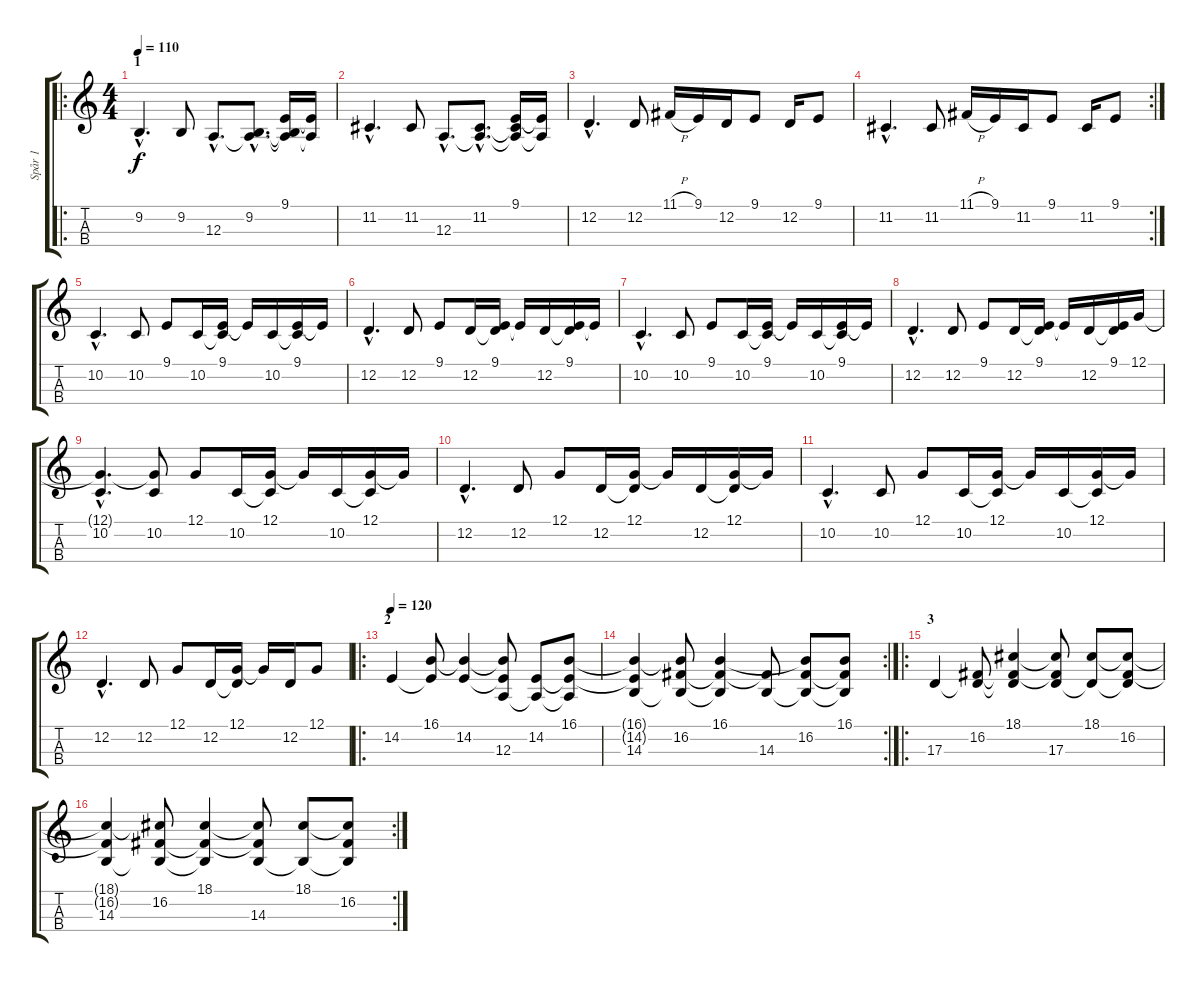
\track ("Spår 1" "Spår 1") {instrument violin}
\staff {score tabs}
\tuning (G3 D3 A2 E2) {hide}
\ro
\ts (4 4)
\section ("" "1")
\tempo 110
\clef g2
\ks c
9.2{hac}.4{d dy f} 9.2.8 12.3{hac}.8{d} (9.2{hac} 12.3{hac t}).8{d} (9.1 9.2{t} 12.3{t}).16 (9.1{t} 12.3{t}).16 |
11.2{hac}.4{d} 11.2.8 12.3{hac}.8{d} (11.2{hac} 12.3{hac t}).8{d} (9.1 11.2{t} 12.3{t}).16 (9.1{t} 12.3{t}).16 |
12.2{hac}.4{d} 12.2.8 11.1{h}.16 9.1.16 12.2.16 9.1.8 12.2.16 9.1.8 |
\rc 2
11.2{hac}.4{d} 11.2.8 11.1{h}.16 9.1.16 11.2.16 9.1.8 11.2.16 9.1.8 |
10.2{hac}.4{d} 10.2.8 9.1.8 10.2.16 (9.1 10.2{t}).16 9.1{t}.16 10.2.16 (9.1 10.2{t}).16 9.1{t}.16 |
12.2{hac}.4{d} 12.2.8 9.1.8 12.2.16 (9.1 12.2{t}).16 9.1{t}.16 12.2.16 (9.1 12.2{t}).16 9.1{t}.16 |
10.2{hac}.4{d} 10.2.8 9.1.8 10.2.16 (9.1 10.2{t}).16 9.1{t}.16 10.2.16 (9.1 10.2{t}).16 9.1{t}.16 |
12.2{hac}.4{d} 12.2.8 9.1.8 12.2.16 (9.1 12.2{t}).16 9.1{t}.16 12.2.16 (9.1 12.2{t}).16 12.1.16 |
(12.1{hac t} 10.2{hac}).4{d} (12.1{t} 10.2).8 12.1.8 10.2.16 (12.1 10.2{t}).16 12.1{t}.16 10.2.16 (12.1 10.2{t}).16 12.1{t}.16 |
12.2{hac}.4{d} 12.2.8 12.1.8 12.2.16 (12.1 12.2{t}).16 12.1{t}.16 12.2.16 (12.1 12.2{t}).16 12.1{t}.16 |
10.2{hac}.4{d} 10.2.8 12.1.8 10.2.16 (12.1 10.2{t}).16 12.1{t}.16 10.2.16 (12.1 10.2{t}).16 12.1{t}.16 |
12.2{hac}.4{d} 12.2.8 12.1.8 12.2.16 (12.1 12.2{t}).16 12.1{t}.16 12.2.16 12.1.8 |
\ro
\section ("" "2")
\tempo 120
14.2.4 (16.1 14.2{t}).8 (16.1{t} 14.2).4 (16.1{t} 14.2{t} 12.3).8 (14.2 12.3{t}).8 (16.1 14.2{t} 12.3{t}).8 |
\rc 2
(16.1{t} 14.2{t} 14.3).4 (16.1{t} 16.2 14.3{t}).8 (16.1 16.2{t} 14.3{t}).4 (16.2{t} 14.3).8 (16.1{t} 16.2 14.3{t}).8 (16.1 16.2{t} 14.3{t}).8 |
\ro
\section ("" "3")
17.3.4 (16.2 17.3{t}).8 (18.1 16.2{t} 17.3{t}).4 (18.1{t} 16.2{t} 17.3).8 (18.1 17.3{t}).8 (18.1{t} 16.2 17.3{t}).8 |
\rc 2
(18.1{t} 16.2{t} 14.3).4 (18.1{t} 16.2 14.3{t}).8 (18.1 16.2{t} 14.3{t}).4 (18.1{t} 16.2{t} 14.3).8 (18.1 14.3{t}).8 (18.1{t} 16.2 14.3{t}).8
